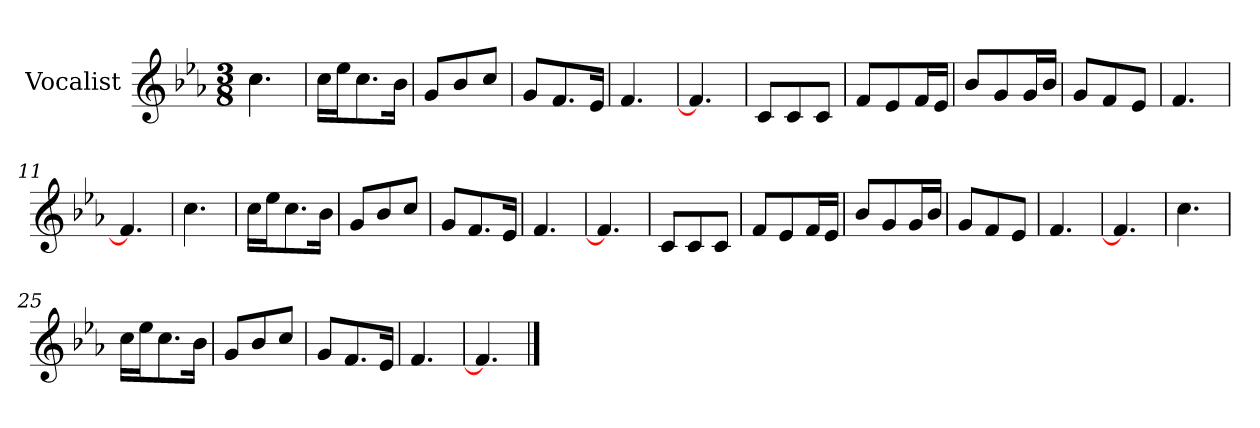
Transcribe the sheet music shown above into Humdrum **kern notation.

**kern
*part1
*staff1
*I"Vocalist
*k[b-e-a-]
*E-:
*M3/8
=
4.cc
=1
16ccLL
16ee-J
8.cc
16b-Jk
=2
8gL
8b-
8ccJ
=3
8gL
8.f
16e-Jk
=4
4.f
=5
4.f]
=6
8cL
8c
8cJ
=7
8fL
8e-
16fL
16e-JJ
=8
8b-L
8g
16gL
16b-JJ
=9
8gL
8f
8e-J
=10
4.f
=11
4.f]
=12
4.cc
=13
16ccLL
16ee-J
8.cc
16b-Jk
=14
8gL
8b-
8ccJ
=15
8gL
8.f
16e-Jk
=16
4.f
=17
4.f]
=18
8cL
8c
8cJ
=19
8fL
8e-
16fL
16e-JJ
=20
8b-L
8g
16gL
16b-JJ
=21
8gL
8f
8e-J
=22
4.f
=23
4.f]
=24
4.cc
=25
16ccLL
16ee-J
8.cc
16b-Jk
=26
8gL
8b-
8ccJ
=27
8gL
8.f
16e-Jk
=28
4.f
=29
4.f]
==
*-
